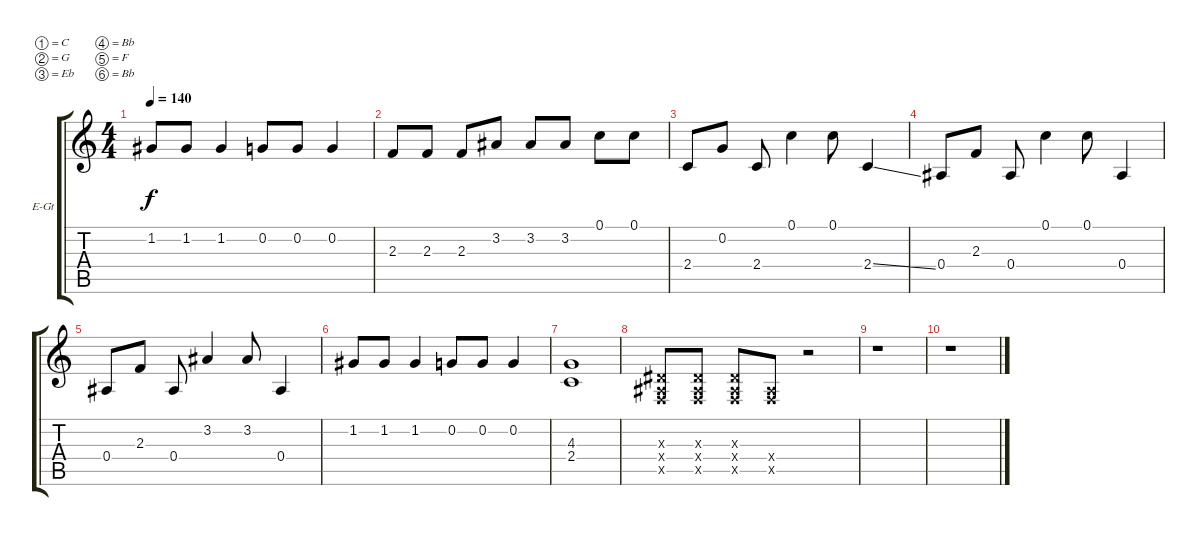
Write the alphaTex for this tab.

\bracketExtendMode groupsimilarinstruments
\firstSystemTrackNameOrientation horizontal
\otherSystemsTrackNameOrientation horizontal
\track ("Клин" "E-Gt") {instrument electricguitarjazz}
\staff {score tabs}
\tuning (C4 G3 Eb3 Bb2 F2 Bb1)
\ts (4 4)
\tempo 140
\clef g2
\ks c
1.2.8{dy f} 1.2.8 1.2.4 0.2.8 0.2.8 0.2.4 |
2.3.8 2.3.8 2.3.8 3.2.8 3.2.8 3.2.8 0.1.8 0.1.8 |
2.4.8 0.2.8 2.4.8 0.1.4 0.1.8 2.4{ss}.4 |
0.4.8 2.3.8 0.4.8 0.1.4 0.1.8 0.4.4 |
0.4.8 2.3.8 0.4.8 3.2.4 3.2.8 0.4.4 |
1.2.8 1.2.8 1.2.4 0.2.8 0.2.8 0.2.4 |
(4.3 2.4).1 |
(0.3{x} 0.4{x} 0.5{x}).8 (0.3{x} 0.4{x} 0.5{x}).8 (0.3{x} 0.4{x} 0.5{x}).8 (0.4{x} 0.5{x}).8 r.2 |
r.1 |
r.1
